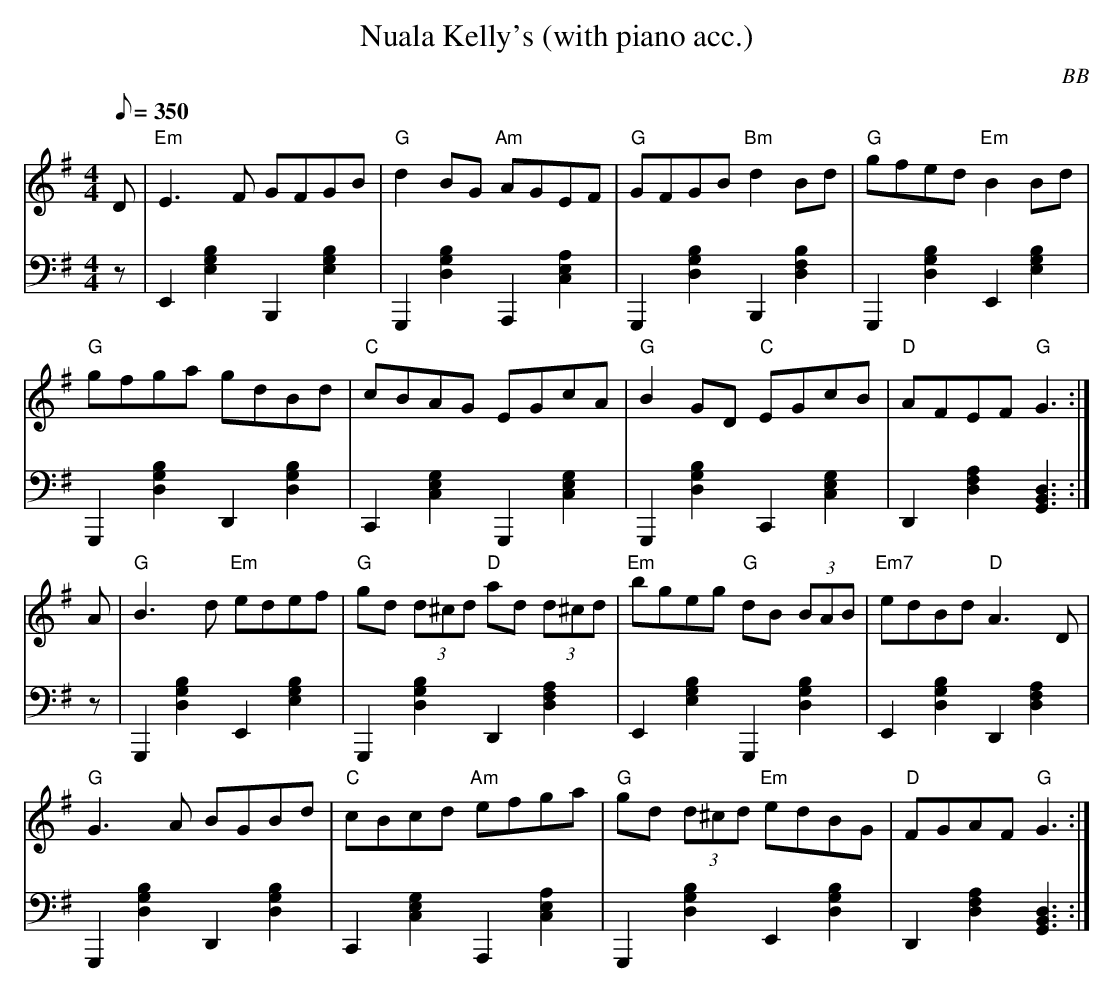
X:1
T: Nuala Kelly's (with piano acc.)
C: BB
Q: 1/8=350
M: 4/4
L: 1/8
V: 1 program 1 73 %flute
V: 2 volume=70 clef=bass m=D program 1 01
K: G
[V:1] D|"Em"E3 F GFGB|"G"d2 BG "Am"AGEF|"G"GFGB "Bm"d2 Bd|"G"gfed "Em"B2 Bd|
[V:2] z|E,2[E2B2G2]B,,2[E2G2B2]|G,,2[G2B2D2]A,,2[A2C2E2]|G,,2[G2B2D2]B,,2[F2B2D2]|\
G,,2[G2B2D2]E,2[E2B2G2]|
[V:1] "G"gfga gdBd|"C"cBAG EGcA|"G"B2 GD "C"EGcB|"D"AFEF "G"G3 :|
[V:2] G,,2[G2B2D2]D,2[G2B2D2]|C,2[E2G2C2]G,,2[E2C2G2]|G,,2[G2B2D2]C,2[E2G2C2]|\
D,2[A2D2F2][G,3B,3D3]:|
[V:1] A|"G"B3 d "Em"edef|"G"gd (3d^cd "D"ad (3d^cd|"Em"bgeg "G"dB (3BAB|\
"Em7"edBd "D"A3 D |
[V:2] z| G,,2[G2B2D2]E,2[E2B2G2]| G,,2[G2B2D2]D,2[A2D2F2]|E,2[E2B2G2] G,,2[G2B2D2]|\
E,2[D2B2G2]D,2[A2D2F2]|
[V:1] "G"G3 A BGBd|"C"cBcd "Am"efga|"G"gd (3d^cd "Em"edBG|"D"FGAF "G"G3 :|
[V:2] G,,2[G2B2D2]D,2[G2B2D2]|C,2[E2G2C2]A,,2[A2C2E2]|G,,2[G2B2D2]E,2[D2B2G2]|\
D,2[A2D2F2][G,3B,3D3]:|
